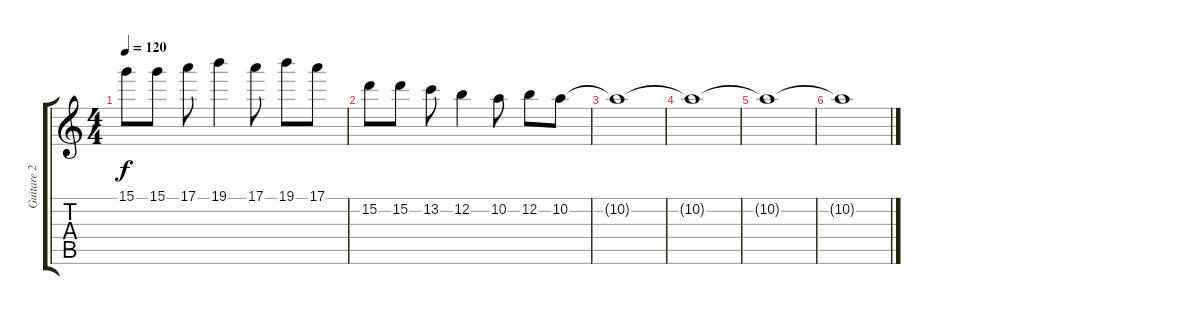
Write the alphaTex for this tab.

\track ("Guitare 2" "Guitare 2") {instrument overdrivenguitar}
\staff {score tabs}
\tuning (E4 B3 G3 D3 A2 E2) {hide}
\ts (4 4)
\tempo 120
\clef g2
\ks c
15.1.8{dy f} 15.1.8 17.1.8 19.1.4 17.1.8 19.1.8 17.1.8 |
15.2.8 15.2.8 13.2.8 12.2.4 10.2.8 12.2.8 10.2.8 |
10.2{t}.1 |
10.2{t}.1 |
10.2{t}.1 |
10.2{t}.1
